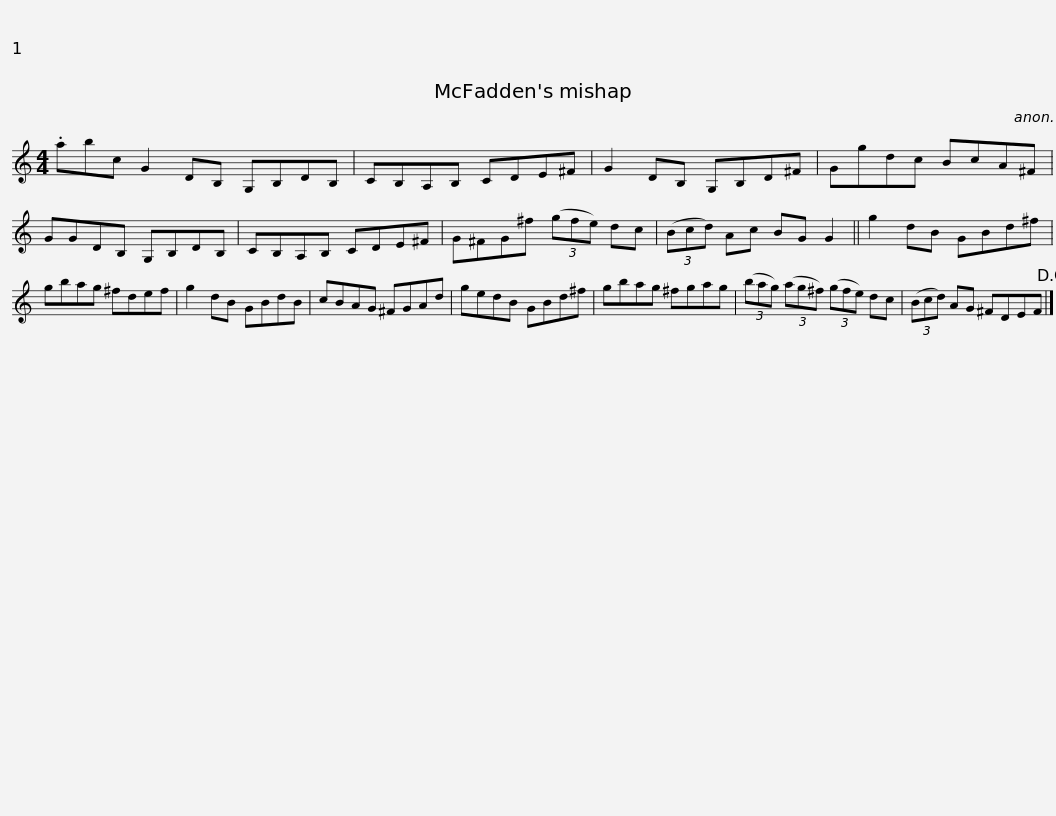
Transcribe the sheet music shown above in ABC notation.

X:1
L:1/8
M:4/4
I:linebreak $
K:C
V:1 treble
V:1
 .abc G2 DB, G,B,DB, | CB,A,B, CDE^F | G2 DB, G,B,D^F | Ggdc BcA^F |$ GGDB, G,B,DB, | %5
 CB,A,B, CDE^F | G^FG^f (3(gfe) dc | (3(Bcd) Ac BG G2 || g2 dB GBd^f |$ gbag ^fdef | %10
 g2 dB GBdB | cBAG ^FGAd | gedB GBd^f | gbag ^fgag |$ (3(bag) (3(ag^f) (3(gfe) dc | %15
 (3(Bcd) AG ^FDEF!D.C.! |] %16
